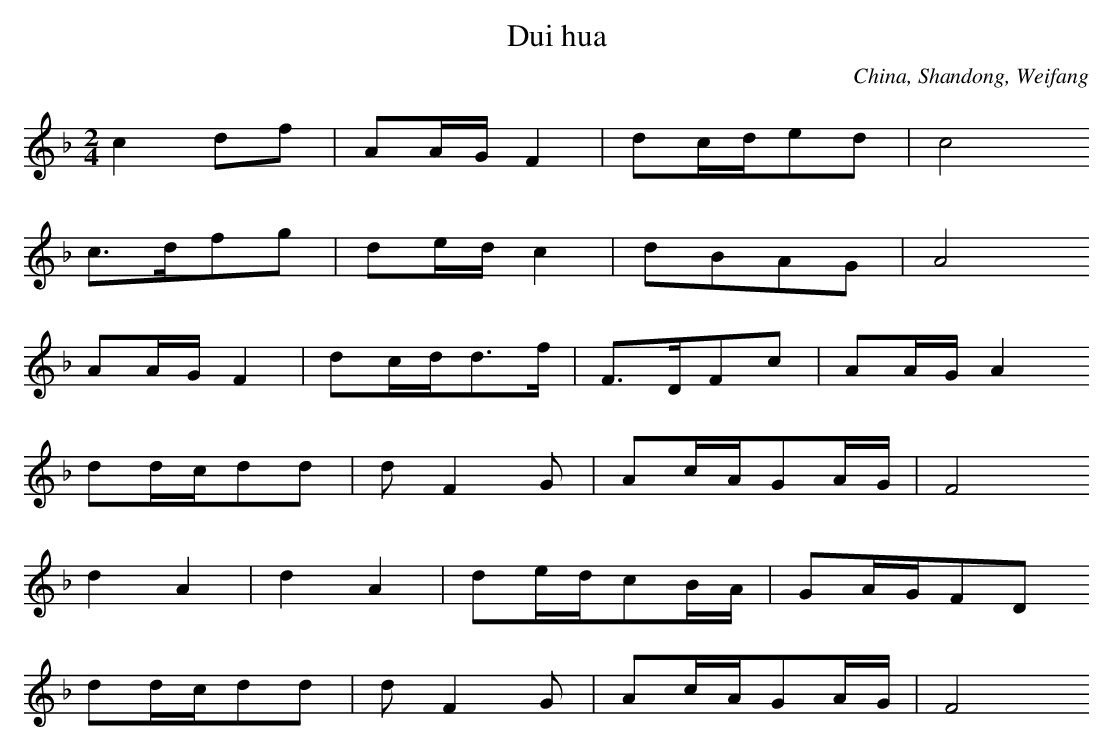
X:1
T: Dui hua
O: China, Shandong, Weifang
M: 2/4
L: 1/16
K: F
c4d2f2 | A2AGF4 | d2cde2d2 | c8
c3df2g2 | d2edc4 | d2B2A2G2 | A8
A2AGF4 | d2cdd3f | F3DF2c2 | A2AGA4
d2dcd2d2 | d2F4G2 | A2cAG2AG | F8
d4A4 | d4A4 | d2edc2BA | G2AGF2D2
d2dcd2d2 | d2F4G2 | A2cAG2AG | F8
